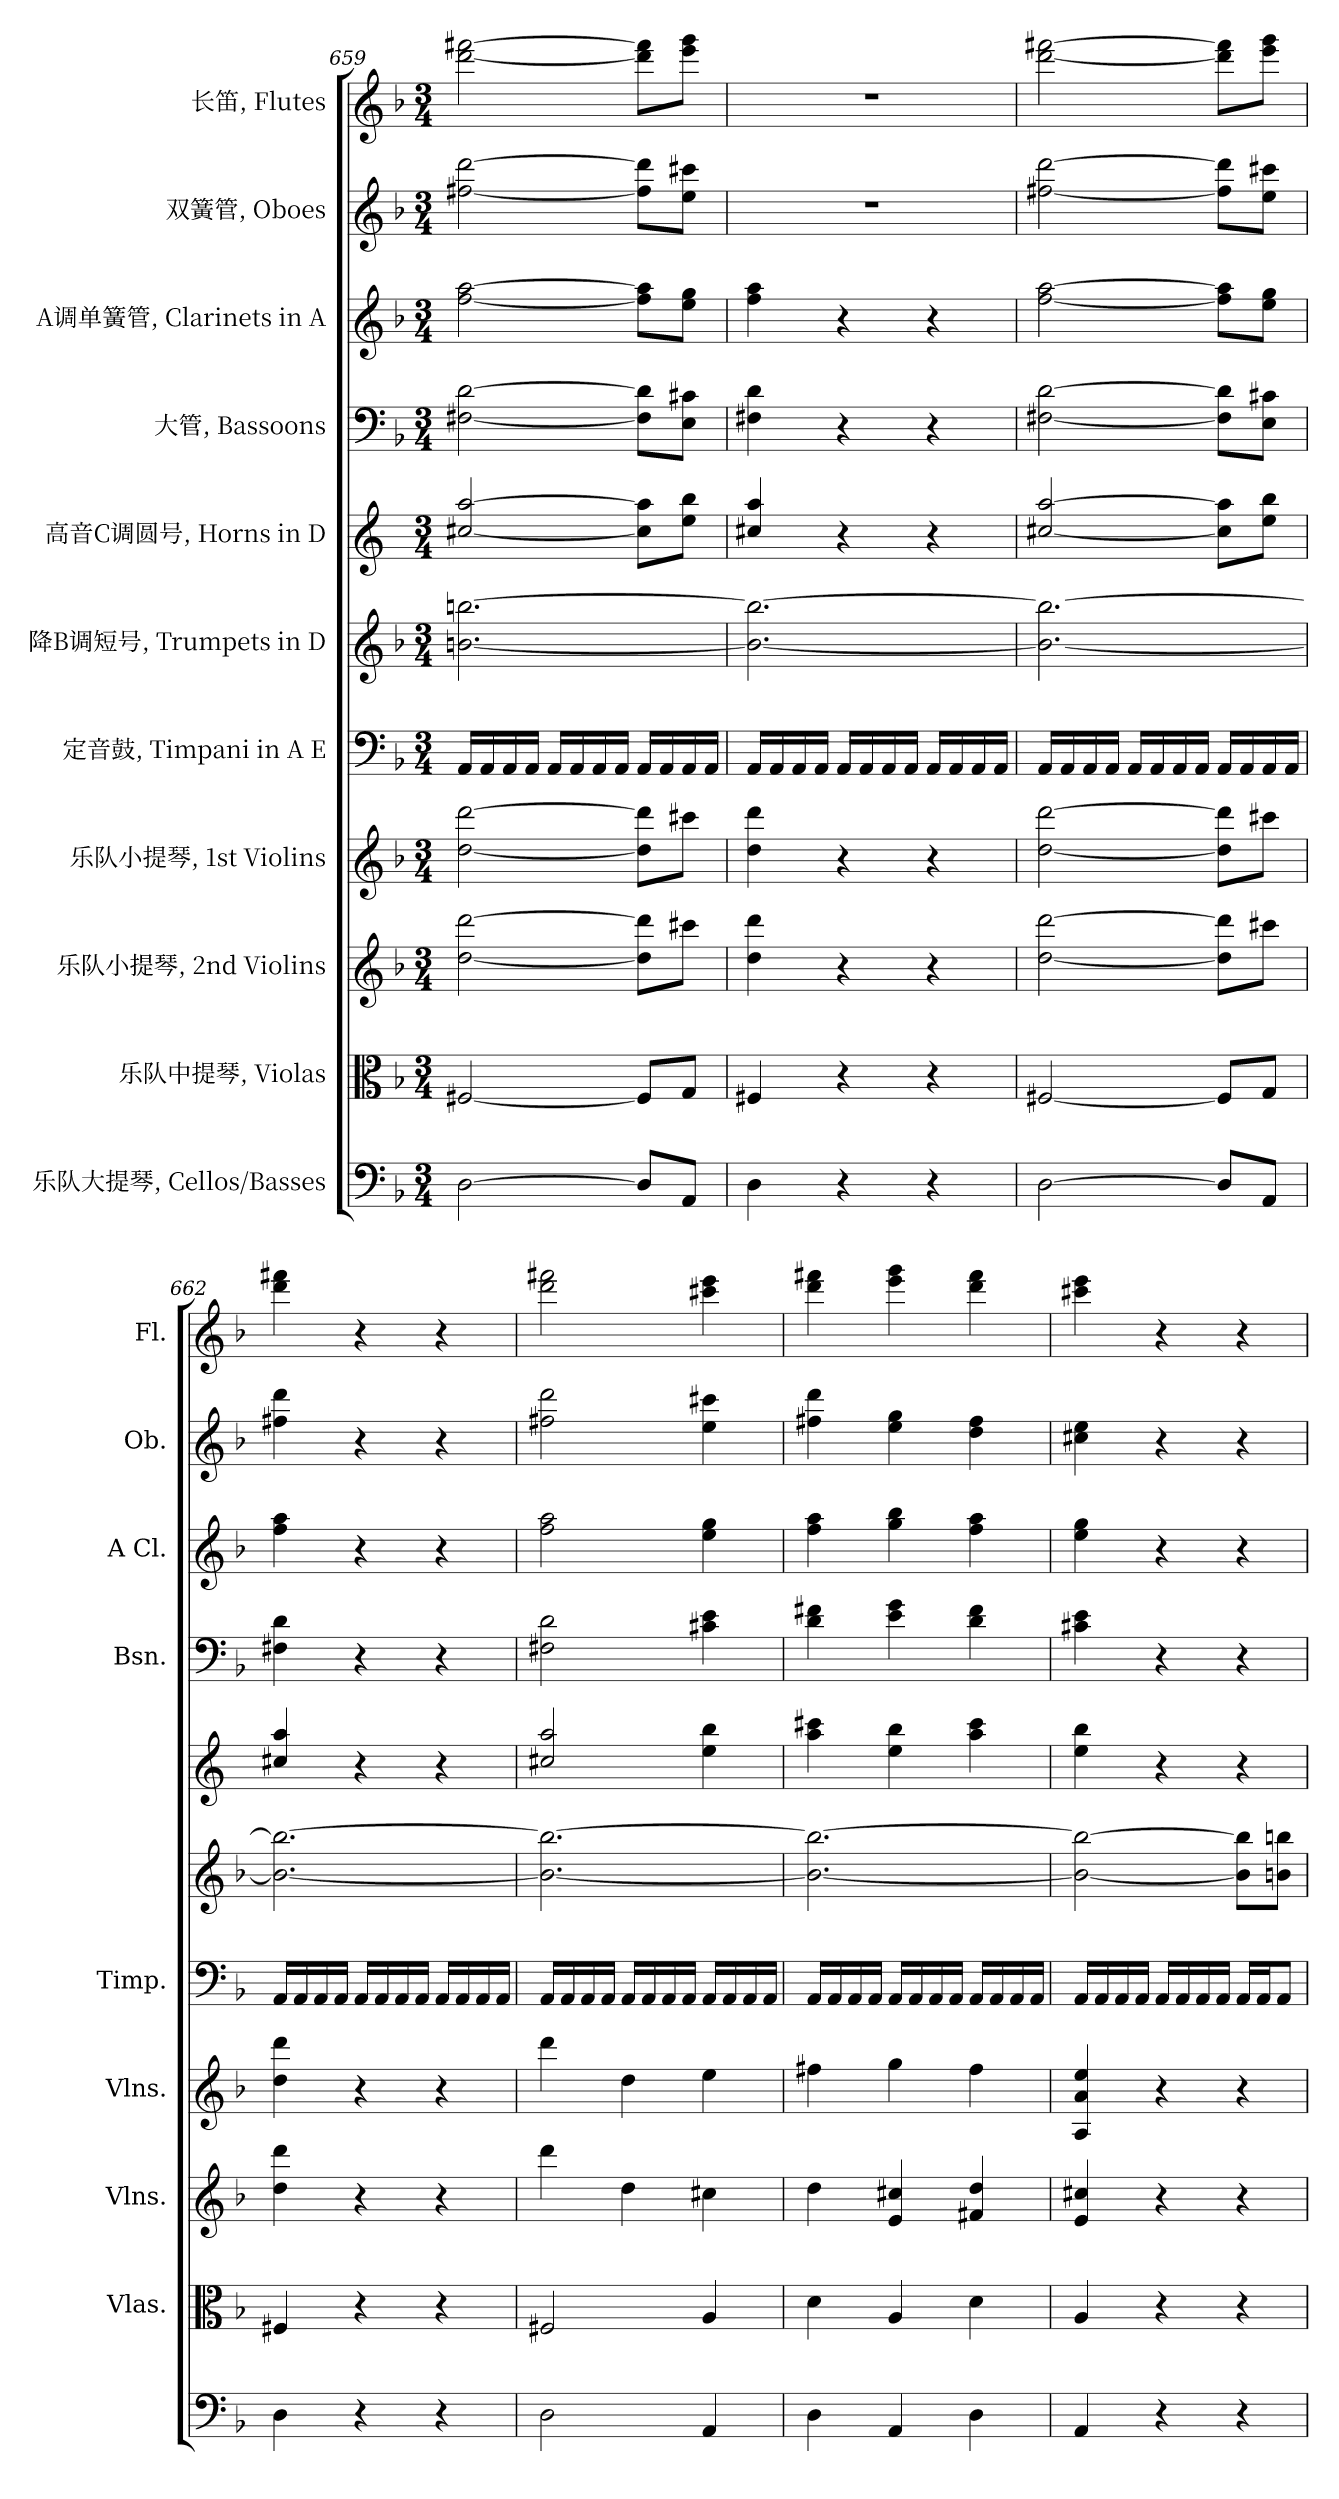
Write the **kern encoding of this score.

**kern	**kern	**kern	**kern	**kern	**kern	**kern	**kern	**kern	**kern	**kern
*part11	*part10	*part9	*part8	*part7	*part6	*part5	*part4	*part3	*part2	*part1
*staff11	*staff10	*staff9	*staff8	*staff7	*staff6	*staff5	*staff4	*staff3	*staff2	*staff1
*I"乐队大提琴, Cellos/Basses	*I"乐队中提琴, Violas	*I"乐队小提琴, 2nd Violins	*I"乐队小提琴, 1st Violins	*I"定音鼓, Timpani in A E	*I"降B调短号, Trumpets in D	*I"高音C调圆号, Horns in D	*I"大管, Bassoons	*I"A调单簧管, Clarinets in A	*I"双簧管, Oboes	*I"长笛, Flutes
*	*I'Vlas.	*I'Vlns.	*I'Vlns.	*I'Timp.	*	*	*I'Bsn.	*I'A Cl.	*I'Ob.	*I'Fl.
!!LO:PB:g=z
*clefF4	*clefC3	*clefG2	*clefG2	*clefF4	*clefG2	*clefG2	*clefF4	*clefG2	*clefG2	*clefG2
*	*	*	*	*	*ITrd1c2	*ITrd4c7	*	*ITrd2c3	*	*
*k[b-]	*k[b-]	*k[b-]	*k[b-]	*k[b-]	*k[b-e-a-]	*k[b-]	*k[b-]	*k[f#c#]	*k[b-]	*k[b-]
*M3/4	*M3/4	*M3/4	*M3/4	*M3/4	*M3/4	*M3/4	*M3/4	*M3/4	*M3/4	*M3/4
=659	=659	=659	=659	=659	=659	=659	=659	=659	=659	=659
[2D\	[2F#X/	[2dd\ [2ddd\	[2dd\ [2ddd\	16AA/LL	[2.an\ [2.aan\	[2f#X/ [2dd/	[2F#X\ [2d\	[2dd\ [2ff#\	[2ff#X\ [2ddd\	[2ddd\ [2fff#X\
.	.	.	.	16AA/	.	.	.	.	.	.
.	.	.	.	16AA/	.	.	.	.	.	.
.	.	.	.	16AA/JJ	.	.	.	.	.	.
.	.	.	.	16AA/LL	.	.	.	.	.	.
.	.	.	.	16AA/	.	.	.	.	.	.
.	.	.	.	16AA/	.	.	.	.	.	.
.	.	.	.	16AA/JJ	.	.	.	.	.	.
8D/L]	8F#/L]	8dd\] 8ddd\]L	8dd\] 8ddd\]L	16AA/LL	.	8f#\] 8dd\]L	8F#\] 8d\]L	8dd\] 8ff#\]L	8ff#\] 8ddd\]L	8ddd\] 8fff#\]L
.	.	.	.	16AA/	.	.	.	.	.	.
8AA/J	8G/J	8ccc#X\J	8ccc#X\J	16AA/	.	8a\ 8ee\J	8E\ 8c#X\J	8cc#\ 8ee\J	8ee\ 8ccc#X\J	8eee\ 8ggg\J
.	.	.	.	16AA/JJ	.	.	.	.	.	.
=660	=660	=660	=660	=660	=660	=660	=660	=660	=660	=660
4D\	4F#X/	4dd\ 4ddd\	4dd\ 4ddd\	16AA/LL	2.a\_ 2.aa\_	4f#X/ 4dd/	4F#X\ 4d\	4dd\ 4ff#\	2.r	2.r
.	.	.	.	16AA/	.	.	.	.	.	.
.	.	.	.	16AA/	.	.	.	.	.	.
.	.	.	.	16AA/JJ	.	.	.	.	.	.
4r	4r	4r	4r	16AA/LL	.	4r	4r	4r	.	.
.	.	.	.	16AA/	.	.	.	.	.	.
.	.	.	.	16AA/	.	.	.	.	.	.
.	.	.	.	16AA/JJ	.	.	.	.	.	.
4r	4r	4r	4r	16AA/LL	.	4r	4r	4r	.	.
.	.	.	.	16AA/	.	.	.	.	.	.
.	.	.	.	16AA/	.	.	.	.	.	.
.	.	.	.	16AA/JJ	.	.	.	.	.	.
=661	=661	=661	=661	=661	=661	=661	=661	=661	=661	=661
[2D\	[2F#X/	[2dd\ [2ddd\	[2dd\ [2ddd\	16AA/LL	2.a\_ 2.aa\_	[2f#X/ [2dd/	[2F#X\ [2d\	[2dd\ [2ff#\	[2ff#X\ [2ddd\	[2ddd\ [2fff#X\
.	.	.	.	16AA/	.	.	.	.	.	.
.	.	.	.	16AA/	.	.	.	.	.	.
.	.	.	.	16AA/JJ	.	.	.	.	.	.
.	.	.	.	16AA/LL	.	.	.	.	.	.
.	.	.	.	16AA/	.	.	.	.	.	.
.	.	.	.	16AA/	.	.	.	.	.	.
.	.	.	.	16AA/JJ	.	.	.	.	.	.
8D/L]	8F#/L]	8dd\] 8ddd\]L	8dd\] 8ddd\]L	16AA/LL	.	8f#\] 8dd\]L	8F#\] 8d\]L	8dd\] 8ff#\]L	8ff#\] 8ddd\]L	8ddd\] 8fff#\]L
.	.	.	.	16AA/	.	.	.	.	.	.
8AA/J	8G/J	8ccc#X\J	8ccc#X\J	16AA/	.	8a\ 8ee\J	8E\ 8c#X\J	8cc#\ 8ee\J	8ee\ 8ccc#X\J	8eee\ 8ggg\J
.	.	.	.	16AA/JJ	.	.	.	.	.	.
!!LO:PB:g=z
=662	=662	=662	=662	=662	=662	=662	=662	=662	=662	=662
4D\	4F#X/	4dd\ 4ddd\	4dd\ 4ddd\	16AA/LL	2.a\_ 2.aa\_	4f#X/ 4dd/	4F#X\ 4d\	4dd\ 4ff#\	4ff#X\ 4ddd\	4ddd\ 4fff#X\
.	.	.	.	16AA/	.	.	.	.	.	.
.	.	.	.	16AA/	.	.	.	.	.	.
.	.	.	.	16AA/JJ	.	.	.	.	.	.
4r	4r	4r	4r	16AA/LL	.	4r	4r	4r	4r	4r
.	.	.	.	16AA/	.	.	.	.	.	.
.	.	.	.	16AA/	.	.	.	.	.	.
.	.	.	.	16AA/JJ	.	.	.	.	.	.
4r	4r	4r	4r	16AA/LL	.	4r	4r	4r	4r	4r
.	.	.	.	16AA/	.	.	.	.	.	.
.	.	.	.	16AA/	.	.	.	.	.	.
.	.	.	.	16AA/JJ	.	.	.	.	.	.
=663	=663	=663	=663	=663	=663	=663	=663	=663	=663	=663
2D\	2F#X/	4ddd\	4ddd\	16AA/LL	2.a\_ 2.aa\_	2f#X/ 2dd/	2F#X\ 2d\	2dd\ 2ff#\	2ff#X\ 2ddd\	2ddd\ 2fff#X\
.	.	.	.	16AA/	.	.	.	.	.	.
.	.	.	.	16AA/	.	.	.	.	.	.
.	.	.	.	16AA/JJ	.	.	.	.	.	.
.	.	4dd\	4dd\	16AA/LL	.	.	.	.	.	.
.	.	.	.	16AA/	.	.	.	.	.	.
.	.	.	.	16AA/	.	.	.	.	.	.
.	.	.	.	16AA/JJ	.	.	.	.	.	.
4AA/	4A/	4cc#X\	4ee\	16AA/LL	.	4a\ 4ee\	4c#X\ 4e\	4cc#\ 4ee\	4ee\ 4ccc#X\	4ccc#X\ 4eee\
.	.	.	.	16AA/	.	.	.	.	.	.
.	.	.	.	16AA/	.	.	.	.	.	.
.	.	.	.	16AA/JJ	.	.	.	.	.	.
=664	=664	=664	=664	=664	=664	=664	=664	=664	=664	=664
4D\	4d\	4dd\	4ff#X\	16AA/LL	2.a\_ 2.aa\_	4dd\ 4ff#X\	4d\ 4f#X\	4dd\ 4ff#\	4ff#X\ 4ddd\	4ddd\ 4fff#X\
.	.	.	.	16AA/	.	.	.	.	.	.
.	.	.	.	16AA/	.	.	.	.	.	.
.	.	.	.	16AA/JJ	.	.	.	.	.	.
4AA/	4A/	4e/ 4cc#X/	4gg\	16AA/LL	.	4a\ 4ee\	4e\ 4g\	4ee\ 4gg\	4ee\ 4gg\	4eee\ 4ggg\
.	.	.	.	16AA/	.	.	.	.	.	.
.	.	.	.	16AA/	.	.	.	.	.	.
.	.	.	.	16AA/JJ	.	.	.	.	.	.
4D\	4d\	4f#X/ 4dd/	4ff#\	16AA/LL	.	4dd\ 4ff#\	4d\ 4f#\	4dd\ 4ff#\	4dd\ 4ff#\	4ddd\ 4fff#\
.	.	.	.	16AA/	.	.	.	.	.	.
.	.	.	.	16AA/	.	.	.	.	.	.
.	.	.	.	16AA/JJ	.	.	.	.	.	.
!!LO:PB:g=z
=665	=665	=665	=665	=665	=665	=665	=665	=665	=665	=665
4AA/	4A/	4e/ 4cc#X/	4A/ 4a/ 4ee/	16AA/LL	2a\_ 2aa\_	4a\ 4ee\	4c#X\ 4e\	4cc#\ 4ee\	4cc#X\ 4ee\	4ccc#X\ 4eee\
.	.	.	.	16AA/	.	.	.	.	.	.
.	.	.	.	16AA/	.	.	.	.	.	.
.	.	.	.	16AA/JJ	.	.	.	.	.	.
4r	4r	4r	4r	16AA/LL	.	4r	4r	4r	4r	4r
.	.	.	.	16AA/	.	.	.	.	.	.
.	.	.	.	16AA/	.	.	.	.	.	.
.	.	.	.	16AA/JJ	.	.	.	.	.	.
4r	4r	4r	4r	16AA/LL	8a\] 8aa\]L	4r	4r	4r	4r	4r
.	.	.	.	16AA/J	.	.	.	.	.	.
.	.	.	.	8AA/J	8an\ 8aan\J	.	.	.	.	.
=	=	=	=	=	=	=	=	=	=	=
*-	*-	*-	*-	*-	*-	*-	*-	*-	*-	*-
